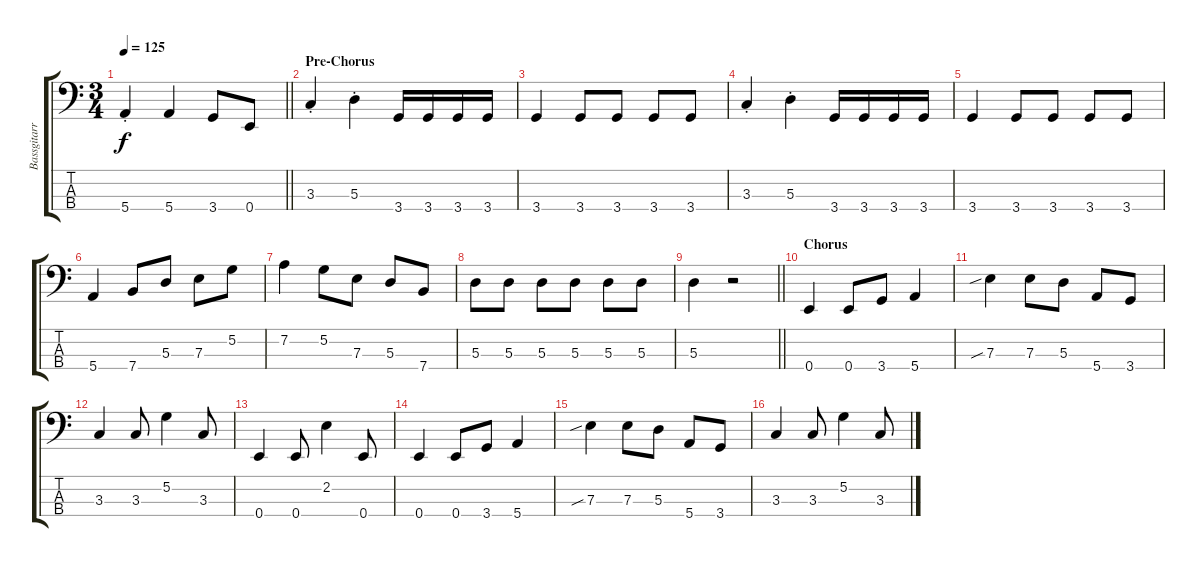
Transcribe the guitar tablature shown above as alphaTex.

\track ("Bassgitarren" "Bassgitarr") {instrument electricbassfinger}
\staff {score tabs}
\tuning (G2 D2 A1 E1) {hide}
\ts (3 4)
\tempo 125
\clef f4
\barLineRight lightlight
\ks c
5.4{st}.4{dy f} 5.4.4 3.4.8 0.4.8 |
\section ("" "Pre-Chorus")
3.3{st}.4 5.3{st}.4 3.4.16 3.4.16 3.4.16 3.4.16 |
3.4.4 3.4.8 3.4.8 3.4.8 3.4.8 |
3.3{st}.4 5.3{st}.4 3.4.16 3.4.16 3.4.16 3.4.16 |
3.4.4 3.4.8 3.4.8 3.4.8 3.4.8 |
5.4.4 7.4.8 5.3.8 7.3.8 5.2.8 |
7.2.4 5.2.8 7.3.8 5.3.8 7.4.8 |
5.3.8 5.3.8 5.3.8 5.3.8 5.3.8 5.3.8 |
\barLineRight lightlight
5.3.4 r.2 |
\section ("" "Chorus")
0.4.4 0.4.8 3.4.8 5.4.4 |
7.3{sib}.4 7.3.8 5.3.8 5.4.8 3.4.8 |
3.3.4 3.3.8 5.2.4 3.3.8 |
0.4.4 0.4.8 2.2.4 0.4.8 |
0.4.4 0.4.8 3.4.8 5.4.4 |
7.3{sib}.4 7.3.8 5.3.8 5.4.8 3.4.8 |
3.3.4 3.3.8 5.2.4 3.3.8
